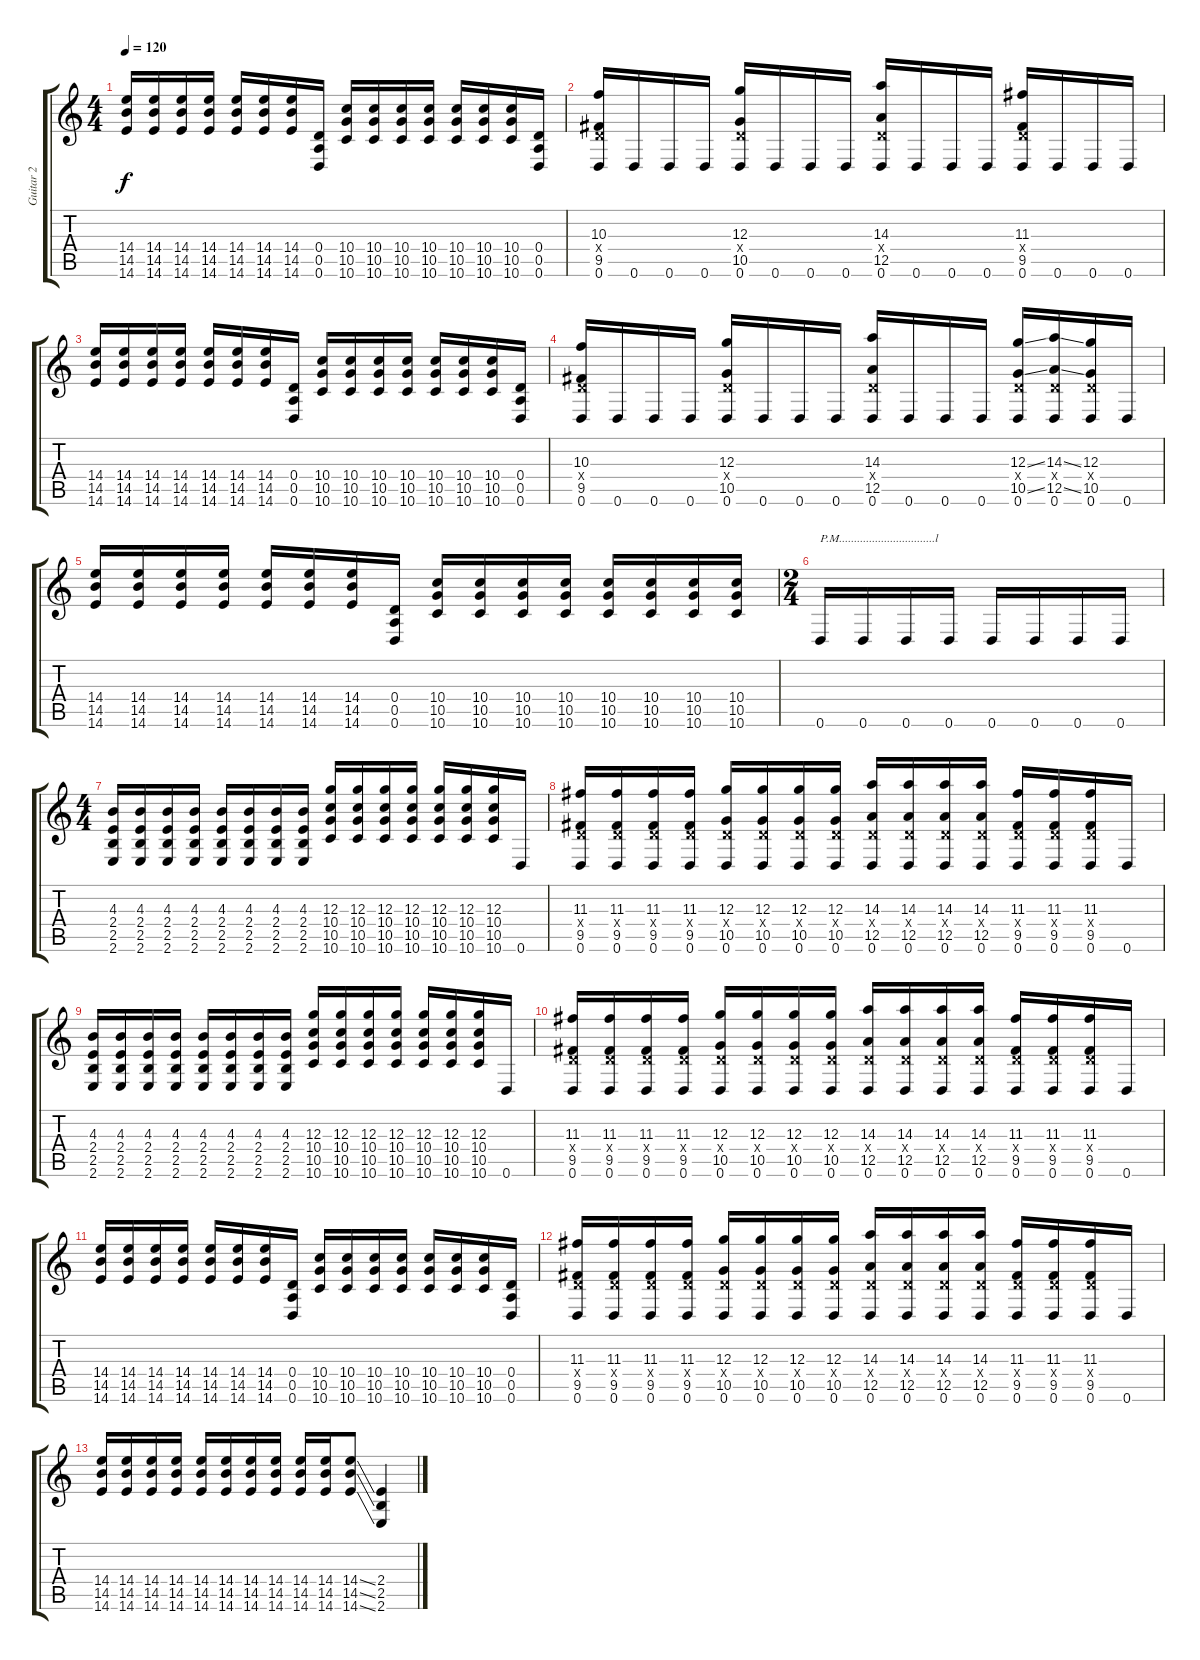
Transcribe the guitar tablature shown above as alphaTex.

\track ("Guitar 2" "Guitar 2") {instrument distortionguitar}
\staff {score tabs}
\tuning (E4 B3 G3 D3 A2 D2) {hide}
\ts (4 4)
\tempo 120
\clef g2
\ks c
(14.4 14.5 14.6).16{dy f} (14.4 14.5 14.6).16 (14.4 14.5 14.6).16 (14.4 14.5 14.6).16 (14.4 14.5 14.6).16 (14.4 14.5 14.6).16 (14.4 14.5 14.6).16 (0.4 0.5 0.6).16 (10.4 10.5 10.6).16 (10.4 10.5 10.6).16 (10.4 10.5 10.6).16 (10.4 10.5 10.6).16 (10.4 10.5 10.6).16 (10.4 10.5 10.6).16 (10.4 10.5 10.6).16 (0.4 0.5 0.6).16 |
(10.3 0.4{x} 9.5 0.6).16 0.6.16 0.6.16 0.6.16 (12.3 0.4{x} 10.5 0.6).16 0.6.16 0.6.16 0.6.16 (14.3 0.4{x} 12.5 0.6).16 0.6.16 0.6.16 0.6.16 (11.3 0.4{x} 9.5 0.6).16 0.6.16 0.6.16 0.6.16 |
(14.4 14.5 14.6).16 (14.4 14.5 14.6).16 (14.4 14.5 14.6).16 (14.4 14.5 14.6).16 (14.4 14.5 14.6).16 (14.4 14.5 14.6).16 (14.4 14.5 14.6).16 (0.4 0.5 0.6).16 (10.4 10.5 10.6).16 (10.4 10.5 10.6).16 (10.4 10.5 10.6).16 (10.4 10.5 10.6).16 (10.4 10.5 10.6).16 (10.4 10.5 10.6).16 (10.4 10.5 10.6).16 (0.4 0.5 0.6).16 |
(10.3 0.4{x} 9.5 0.6).16 0.6.16 0.6.16 0.6.16 (12.3 0.4{x} 10.5 0.6).16 0.6.16 0.6.16 0.6.16 (14.3 0.4{x} 12.5 0.6).16 0.6.16 0.6.16 0.6.16 (12.3{ss} 0.4{x} 10.5{ss} 0.6).16 (14.3{ss} 0.4{x} 12.5{ss} 0.6).16 (12.3 0.4{x} 10.5 0.6).16 0.6.16 |
(14.4 14.5 14.6).16 (14.4 14.5 14.6).16 (14.4 14.5 14.6).16 (14.4 14.5 14.6).16 (14.4 14.5 14.6).16 (14.4 14.5 14.6).16 (14.4 14.5 14.6).16 (0.4 0.5 0.6).16 (10.4 10.5 10.6).16 (10.4 10.5 10.6).16 (10.4 10.5 10.6).16 (10.4 10.5 10.6).16 (10.4 10.5 10.6).16 (10.4 10.5 10.6).16 (10.4 10.5 10.6).16 (10.4 10.5 10.6).16 |
\ts (2 4)
0.6.16{txt "P.M................................l"} 0.6.16 0.6.16 0.6.16 0.6.16 0.6.16 0.6.16 0.6.16 |
\ts (4 4)
(4.3 2.4 2.5 2.6).16 (4.3 2.4 2.5 2.6).16 (4.3 2.4 2.5 2.6).16 (4.3 2.4 2.5 2.6).16 (4.3 2.4 2.5 2.6).16 (4.3 2.4 2.5 2.6).16 (4.3 2.4 2.5 2.6).16 (4.3 2.4 2.5 2.6).16 (12.3 10.4 10.5 10.6).16 (12.3 10.4 10.5 10.6).16 (12.3 10.4 10.5 10.6).16 (12.3 10.4 10.5 10.6).16 (12.3 10.4 10.5 10.6).16 (12.3 10.4 10.5 10.6).16 (12.3 10.4 10.5 10.6).16 0.6.16 |
(11.3 0.4{x} 9.5 0.6).16 (11.3 0.4{x} 9.5 0.6).16 (11.3 0.4{x} 9.5 0.6).16 (11.3 0.4{x} 9.5 0.6).16 (12.3 0.4{x} 10.5 0.6).16 (12.3 0.4{x} 10.5 0.6).16 (12.3 0.4{x} 10.5 0.6).16 (12.3 0.4{x} 10.5 0.6).16 (14.3 0.4{x} 12.5 0.6).16 (14.3 0.4{x} 12.5 0.6).16 (14.3 0.4{x} 12.5 0.6).16 (14.3 0.4{x} 12.5 0.6).16 (11.3 0.4{x} 9.5 0.6).16 (11.3 0.4{x} 9.5 0.6).16 (11.3 0.4{x} 9.5 0.6).16 0.6.16 |
(4.3 2.4 2.5 2.6).16 (4.3 2.4 2.5 2.6).16 (4.3 2.4 2.5 2.6).16 (4.3 2.4 2.5 2.6).16 (4.3 2.4 2.5 2.6).16 (4.3 2.4 2.5 2.6).16 (4.3 2.4 2.5 2.6).16 (4.3 2.4 2.5 2.6).16 (12.3 10.4 10.5 10.6).16 (12.3 10.4 10.5 10.6).16 (12.3 10.4 10.5 10.6).16 (12.3 10.4 10.5 10.6).16 (12.3 10.4 10.5 10.6).16 (12.3 10.4 10.5 10.6).16 (12.3 10.4 10.5 10.6).16 0.6.16 |
(11.3 0.4{x} 9.5 0.6).16 (11.3 0.4{x} 9.5 0.6).16 (11.3 0.4{x} 9.5 0.6).16 (11.3 0.4{x} 9.5 0.6).16 (12.3 0.4{x} 10.5 0.6).16 (12.3 0.4{x} 10.5 0.6).16 (12.3 0.4{x} 10.5 0.6).16 (12.3 0.4{x} 10.5 0.6).16 (14.3 0.4{x} 12.5 0.6).16 (14.3 0.4{x} 12.5 0.6).16 (14.3 0.4{x} 12.5 0.6).16 (14.3 0.4{x} 12.5 0.6).16 (11.3 0.4{x} 9.5 0.6).16 (11.3 0.4{x} 9.5 0.6).16 (11.3 0.4{x} 9.5 0.6).16 0.6.16 |
(14.4 14.5 14.6).16 (14.4 14.5 14.6).16 (14.4 14.5 14.6).16 (14.4 14.5 14.6).16 (14.4 14.5 14.6).16 (14.4 14.5 14.6).16 (14.4 14.5 14.6).16 (0.4 0.5 0.6).16 (10.4 10.5 10.6).16 (10.4 10.5 10.6).16 (10.4 10.5 10.6).16 (10.4 10.5 10.6).16 (10.4 10.5 10.6).16 (10.4 10.5 10.6).16 (10.4 10.5 10.6).16 (0.4 0.5 0.6).16 |
(11.3 0.4{x} 9.5 0.6).16 (11.3 0.4{x} 9.5 0.6).16 (11.3 0.4{x} 9.5 0.6).16 (11.3 0.4{x} 9.5 0.6).16 (12.3 0.4{x} 10.5 0.6).16 (12.3 0.4{x} 10.5 0.6).16 (12.3 0.4{x} 10.5 0.6).16 (12.3 0.4{x} 10.5 0.6).16 (14.3 0.4{x} 12.5 0.6).16 (14.3 0.4{x} 12.5 0.6).16 (14.3 0.4{x} 12.5 0.6).16 (14.3 0.4{x} 12.5 0.6).16 (11.3 0.4{x} 9.5 0.6).16 (11.3 0.4{x} 9.5 0.6).16 (11.3 0.4{x} 9.5 0.6).16 0.6.16 |
(14.4 14.5 14.6).16 (14.4 14.5 14.6).16 (14.4 14.5 14.6).16 (14.4 14.5 14.6).16 (14.4 14.5 14.6).16 (14.4 14.5 14.6).16 (14.4 14.5 14.6).16 (14.4 14.5 14.6).16 (14.4 14.5 14.6).16 (14.4 14.5 14.6).16 (14.4{ss} 14.5{ss} 14.6{ss}).8 (2.4 2.5 2.6).4
